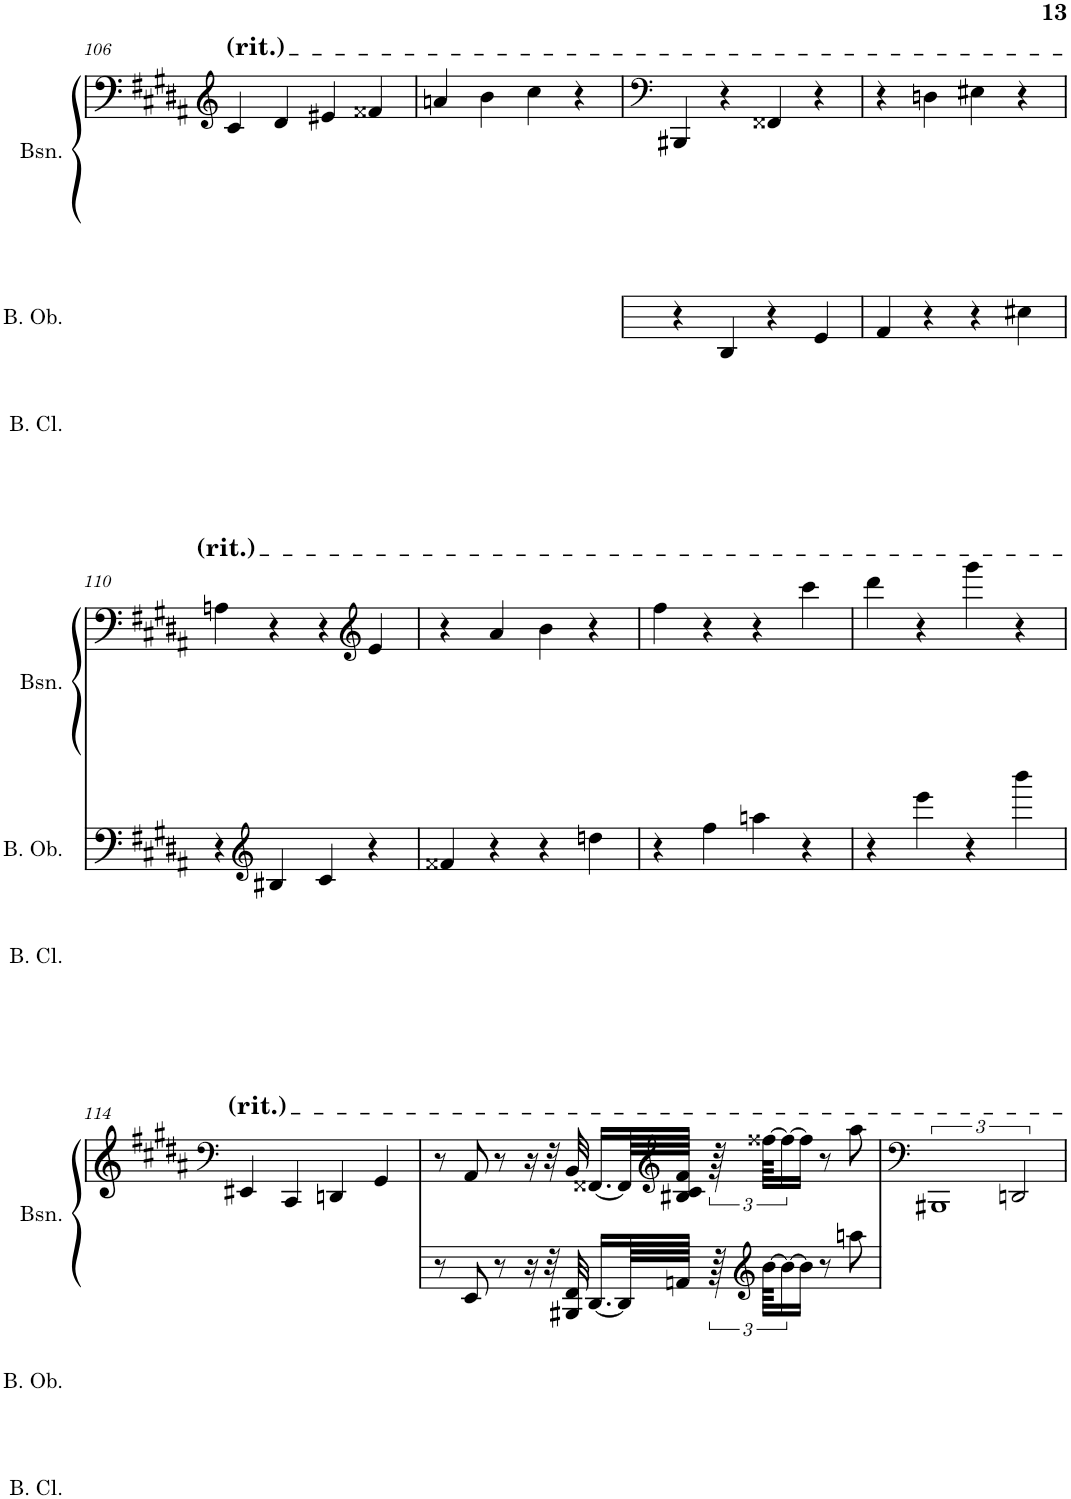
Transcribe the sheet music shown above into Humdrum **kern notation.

**kern	**kern	**kern	**kern
*part3	*part2	*part1	*part1
*staff4	*staff3	*staff2	*staff1
*I"Bass Clarinet	*I"Bass Oboe	*I"Bassoon	*
*I'B. Cl.	*I'B. Ob.	*I'Bsn.	*
!!LO:PB:g=z
*clefG2	*clefF4	*clefF4	*clefG2
*Trd8c14	*	*	*
*k[b-e-a-d-g-]	*k[f#c#g#d#a#]	*k[f#c#g#d#a#]	*k[f#c#g#d#a#]
*M4/4	*M4/4	*M4/4	*M4/4
=106	=106	=106	=106
1r	1r	1r	4c#/
.	.	.	4d#/
.	.	.	4e#X/
.	.	.	4f##X/
=107	=107	=107	=107
1r	1r	1r	4an/
.	.	.	4b\
.	.	.	4cc#\
.	.	.	4r
=108	=108	=108	=108
*	*	*	*clefF4
1r	4r	1r	4BBB#X/
.	4DD#/	.	4r
.	4r	.	4FF##X/
.	4GG#/	.	4r
=109	=109	=109	=109
1r	4AA#/	1r	4r
.	4r	.	4Dn\
.	4r	.	4E#X\
.	4E#X\	.	4r
!!LO:LB:g=z
=110	=110	=110	=110
1r	4r	1r	4An\
*	*clefG2	*	*
.	4B#X/	.	4r
.	4c#/	.	4r
*	*	*	*clefG2
.	4r	.	4e/
=111	=111	=111	=111
1r	4f##X/	1r	4r
.	4r	.	4a#/
.	4r	.	4b\
.	4ddn\	.	4r
=112	=112	=112	=112
1r	4r	1r	4ff#\
.	4ff#\	.	4r
.	4aan\	.	4r
.	4r	.	4ccc#\
=113	=113	=113	=113
1r	4r	1r	4ddd#\
.	4eee\	.	4r
.	4r	.	4ggg#\
.	4bbb\	.	4r
!!LO:LB:g=z
=114	=114	=114	=114
*	*	*	*clefF4
1r	1r	1r	4EE#X/
.	.	.	4CC#/
.	.	.	4DDn/
.	.	.	4GG#/
=115	=115	=115	=115
1r	1r	8r	8r
.	.	8EE/	8AA#/
.	.	8r	8r
.	.	16r	16r
.	.	32r	32r
.	.	32BBB#X/ 32FF#/	32BB/
.	.	[16.DD#/LL	[16.FF##X/LL
.	.	64DD#/LL]	64FF##/LL]
*	*	*	*clefG2
.	.	64AAn/JJJJ	64B#X/ 64c#/ 64f#/JJJJ
.	.	96r	96r
*	*	*clefG2	*
.	.	[96b\KKLL	[96ff##X\KKLL
.	.	24b\_	24ff##\_
.	.	16b\JJ]	16ff##\JJ]
.	.	8r	8r
.	.	8aan\	8aa#\
=116	=116	=116	=116
*	*	*	*clefF4
1r	1r	1r	3%2BBB#X
.	.	.	3DDn/
=	=	=	=
*-	*-	*-	*-
